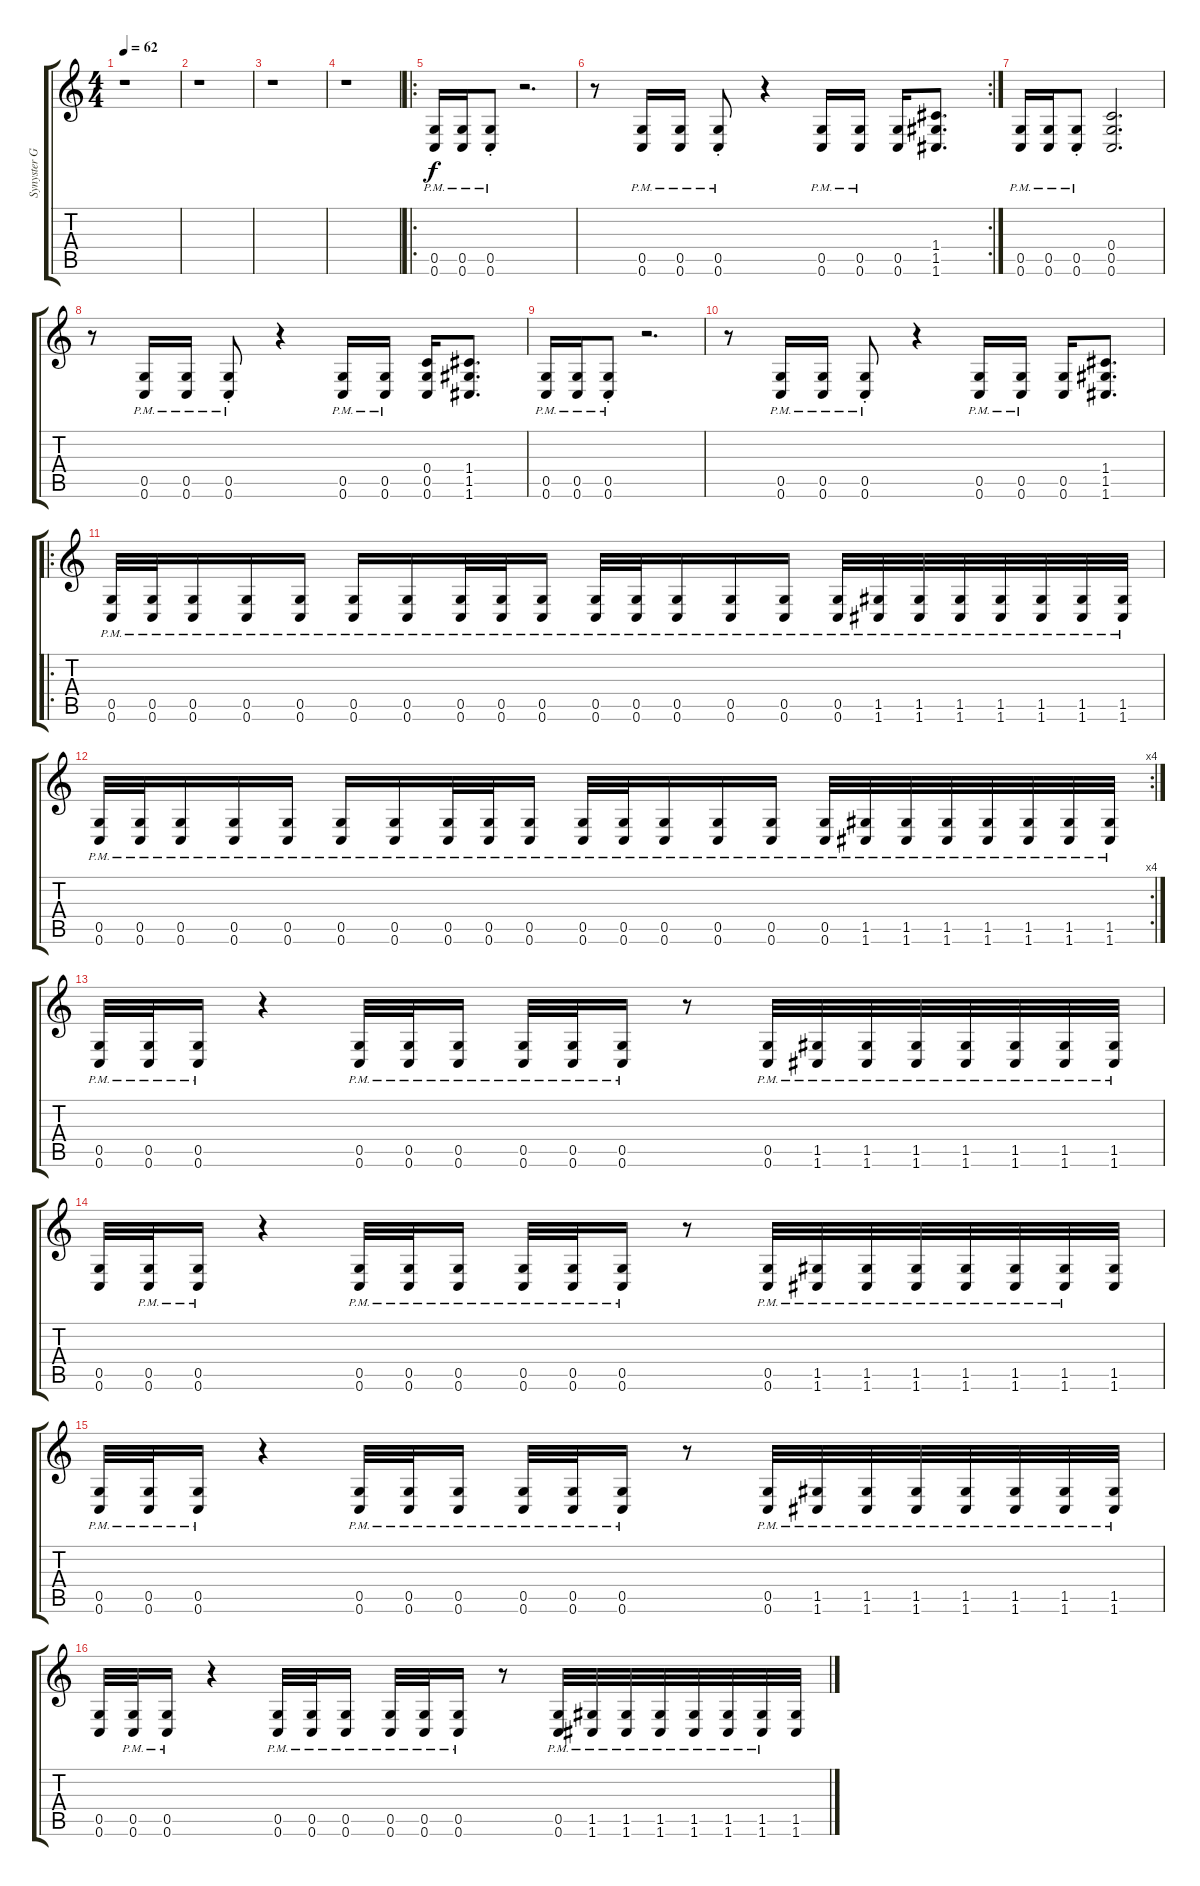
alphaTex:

\track ("Synyster Gates" "Synyster G") {instrument distortionguitar}
\staff {score tabs}
\tuning (D4 A3 F3 C3 G2 C2) {hide}
\ts (4 4)
\tempo 62
\clef g2
\ks c
r.1{dy f instrument distortionguitar} |
r.1 |
r.1 |
r.1 |
\ro
(0.5{pm} 0.6{pm}).16 (0.5{pm} 0.6{pm}).16 (0.5{pm st} 0.6{pm st}).8 r.2{d} |
\rc 2
r.8 (0.5{pm} 0.6{pm}).16 (0.5{pm} 0.6{pm}).16 (0.5{pm st} 0.6{pm st}).8 r.4 (0.5{pm} 0.6{pm}).16 (0.5{pm} 0.6{pm}).16 (0.5 0.6).16 (1.4 1.5 1.6).8{d} |
(0.5{pm} 0.6{pm}).16 (0.5{pm} 0.6{pm}).16 (0.5{pm st} 0.6{pm st}).8 (0.4 0.5 0.6).2{d} |
r.8 (0.5{pm} 0.6{pm}).16 (0.5{pm} 0.6{pm}).16 (0.5{pm st} 0.6{pm st}).8 r.4 (0.5{pm} 0.6{pm}).16 (0.5{pm} 0.6{pm}).16 (0.4 0.5 0.6).16 (1.4 1.5 1.6).8{d} |
(0.5{pm} 0.6{pm}).16 (0.5{pm} 0.6{pm}).16 (0.5{pm st} 0.6{pm st}).8 r.2{d} |
r.8 (0.5{pm} 0.6{pm}).16 (0.5{pm} 0.6{pm}).16 (0.5{pm st} 0.6{pm st}).8 r.4 (0.5{pm} 0.6{pm}).16 (0.5{pm} 0.6{pm}).16 (0.5 0.6).16 (1.4 1.5 1.6).8{d} |
\ro
(0.5{pm} 0.6{pm}).32 (0.5{pm} 0.6{pm}).32 (0.5{pm} 0.6{pm}).16 (0.5{pm} 0.6{pm}).16 (0.5{pm} 0.6{pm}).16 (0.5{pm} 0.6{pm}).16 (0.5{pm} 0.6{pm}).16 (0.5{pm} 0.6{pm}).32 (0.5{pm} 0.6{pm}).32 (0.5{pm} 0.6{pm}).16 (0.5{pm} 0.6{pm}).32 (0.5{pm} 0.6{pm}).32 (0.5{pm} 0.6{pm}).16 (0.5{pm} 0.6{pm}).16 (0.5{pm} 0.6{pm}).16 (0.5{pm} 0.6{pm}).32 (1.5{pm} 1.6{pm}).32 (1.5{pm} 1.6{pm}).32 (1.5{pm} 1.6{pm}).32 (1.5{pm} 1.6{pm}).32 (1.5{pm} 1.6{pm}).32 (1.5{pm} 1.6{pm}).32 (1.5{pm} 1.6{pm}).32 |
\rc 4
(0.5{pm} 0.6{pm}).32 (0.5{pm} 0.6{pm}).32 (0.5{pm} 0.6{pm}).16 (0.5{pm} 0.6{pm}).16 (0.5{pm} 0.6{pm}).16 (0.5{pm} 0.6{pm}).16 (0.5{pm} 0.6{pm}).16 (0.5{pm} 0.6{pm}).32 (0.5{pm} 0.6{pm}).32 (0.5{pm} 0.6{pm}).16 (0.5{pm} 0.6{pm}).32 (0.5{pm} 0.6{pm}).32 (0.5{pm} 0.6{pm}).16 (0.5{pm} 0.6{pm}).16 (0.5{pm} 0.6{pm}).16 (0.5{pm} 0.6{pm}).32 (1.5{pm} 1.6{pm}).32 (1.5{pm} 1.6{pm}).32 (1.5{pm} 1.6{pm}).32 (1.5{pm} 1.6{pm}).32 (1.5{pm} 1.6{pm}).32 (1.5{pm} 1.6{pm}).32 (1.5{pm} 1.6{pm}).32 |
(0.5{pm} 0.6{pm}).32 (0.5{pm} 0.6{pm}).32 (0.5{pm} 0.6{pm}).16 r.4 (0.5{pm} 0.6{pm}).32 (0.5{pm} 0.6{pm}).32 (0.5{pm} 0.6{pm}).16 (0.5{pm} 0.6{pm}).32 (0.5{pm} 0.6{pm}).32 (0.5{pm} 0.6{pm}).16 r.8 (0.5{pm} 0.6{pm}).32 (1.5{pm} 1.6{pm}).32 (1.5{pm} 1.6{pm}).32 (1.5{pm} 1.6{pm}).32 (1.5{pm} 1.6{pm}).32 (1.5{pm} 1.6{pm}).32 (1.5{pm} 1.6{pm}).32 (1.5{pm} 1.6{pm}).32 |
(0.5 0.6).32 (0.5{pm} 0.6{pm}).32 (0.5{pm} 0.6{pm}).16 r.4 (0.5{pm} 0.6{pm}).32 (0.5{pm} 0.6{pm}).32 (0.5{pm} 0.6{pm}).16 (0.5{pm} 0.6{pm}).32 (0.5{pm} 0.6{pm}).32 (0.5{pm} 0.6{pm}).16 r.8 (0.5{pm} 0.6{pm}).32 (1.5{pm} 1.6{pm}).32 (1.5{pm} 1.6{pm}).32 (1.5{pm} 1.6{pm}).32 (1.5{pm} 1.6{pm}).32 (1.5{pm} 1.6{pm}).32 (1.5{pm} 1.6{pm}).32 (1.5 1.6).32 |
(0.5{pm} 0.6{pm}).32 (0.5{pm} 0.6{pm}).32 (0.5{pm} 0.6{pm}).16 r.4 (0.5{pm} 0.6{pm}).32 (0.5{pm} 0.6{pm}).32 (0.5{pm} 0.6{pm}).16 (0.5{pm} 0.6{pm}).32 (0.5{pm} 0.6{pm}).32 (0.5{pm} 0.6{pm}).16 r.8 (0.5{pm} 0.6{pm}).32 (1.5{pm} 1.6{pm}).32 (1.5{pm} 1.6{pm}).32 (1.5{pm} 1.6{pm}).32 (1.5{pm} 1.6{pm}).32 (1.5{pm} 1.6{pm}).32 (1.5{pm} 1.6{pm}).32 (1.5{pm} 1.6{pm}).32 |
(0.5 0.6).32 (0.5{pm} 0.6{pm}).32 (0.5{pm} 0.6{pm}).16 r.4 (0.5{pm} 0.6{pm}).32 (0.5{pm} 0.6{pm}).32 (0.5{pm} 0.6{pm}).16 (0.5{pm} 0.6{pm}).32 (0.5{pm} 0.6{pm}).32 (0.5{pm} 0.6{pm}).16 r.8 (0.5{pm} 0.6{pm}).32 (1.5{pm} 1.6{pm}).32 (1.5{pm} 1.6{pm}).32 (1.5{pm} 1.6{pm}).32 (1.5{pm} 1.6{pm}).32 (1.5{pm} 1.6{pm}).32 (1.5{pm} 1.6{pm}).32 (1.5 1.6).32
